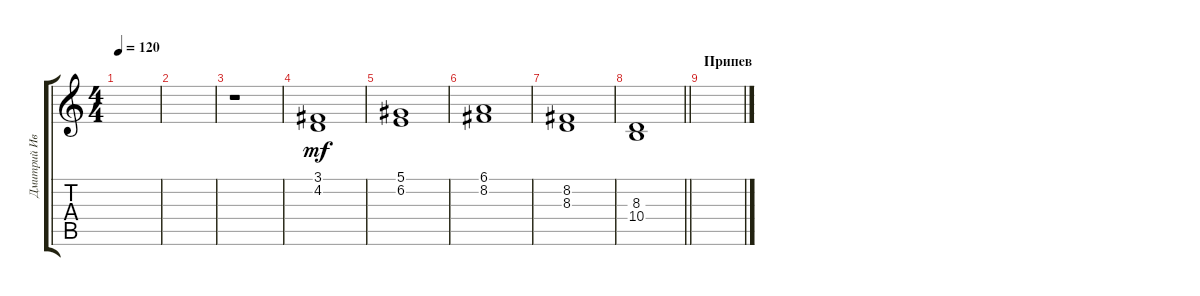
\track ("Дмитрий Иванов        (Синтезатор)" "Дмитрий Ив") {instrument pad2warm}
\staff {score tabs}
\tuning (Eb4 Bb3 Gb3 Db3 Ab2 Eb2) {hide}
\ts (4 4)
\tempo 120
\clef g2
\ks c
|
|
r.1{volume 12 instrument stringensemble2} |
(3.1 4.2).1{dy mf} |
(5.1 6.2).1 |
(6.1 8.2).1 |
(8.2 8.3).1 |
\barLineRight lightlight
(8.3 10.4).1 |
\section ("" "Припев")
